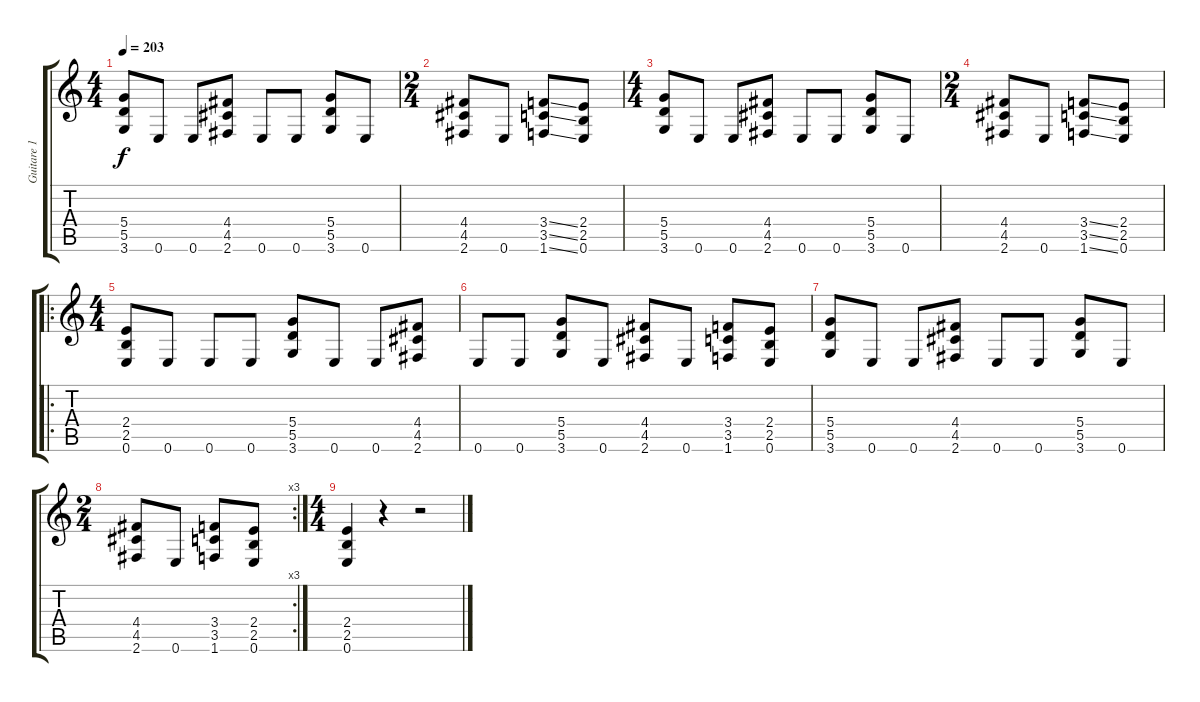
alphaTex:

\track ("Guitare 1" "Guitare 1") {instrument acousticguitarsteel}
\staff {score tabs}
\tuning (E4 B3 G3 D3 A2 E2) {hide}
\ts (4 4)
\tempo 203
\clef g2
\ks c
(5.4 5.5 3.6).8{dy f} 0.6.8 0.6.8 (4.4 4.5 2.6).8 0.6.8 0.6.8 (5.4 5.5 3.6).8 0.6.8 |
\ts (2 4)
(4.4 4.5 2.6).8 0.6.8 (3.4{ss} 3.5{ss} 1.6{ss}).8 (2.4 2.5 0.6).8 |
\ts (4 4)
(5.4 5.5 3.6).8 0.6.8 0.6.8 (4.4 4.5 2.6).8 0.6.8 0.6.8 (5.4 5.5 3.6).8 0.6.8 |
\ts (2 4)
(4.4 4.5 2.6).8 0.6.8 (3.4{ss} 3.5{ss} 1.6{ss}).8 (2.4 2.5 0.6).8 |
\ro
\ts (4 4)
(2.4 2.5 0.6).8 0.6.8 0.6.8 0.6.8 (5.4 5.5 3.6).8 0.6.8 0.6.8 (4.4 4.5 2.6).8 |
0.6.8 0.6.8 (5.4 5.5 3.6).8 0.6.8 (4.4 4.5 2.6).8 0.6.8 (3.4 3.5 1.6).8 (2.4 2.5 0.6).8 |
(5.4 5.5 3.6).8 0.6.8 0.6.8 (4.4 4.5 2.6).8 0.6.8 0.6.8 (5.4 5.5 3.6).8 0.6.8 |
\rc 3
\ts (2 4)
(4.4 4.5 2.6).8 0.6.8 (3.4 3.5 1.6).8 (2.4 2.5 0.6).8 |
\ts (4 4)
(2.4 2.5 0.6).4 r.4 r.2
